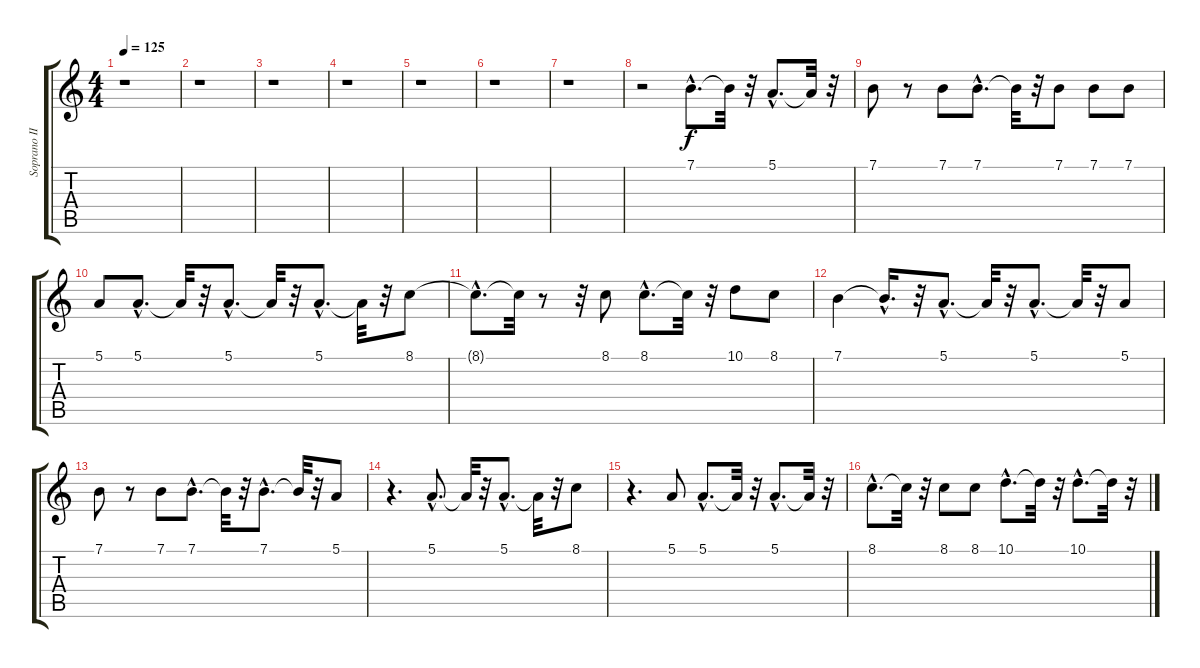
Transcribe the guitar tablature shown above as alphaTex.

\track ("Soprano II" "Soprano II") {instrument lead6voice}
\staff {score tabs}
\tuning (E4 B3 G3 D3 A2 E2) {hide}
\ts (4 4)
\tempo 125
\clef g2
\ks c
r.1{dy f} |
r.1 |
r.1 |
r.1 |
r.1 |
r.1 |
r.1 |
r.2 7.1{hac}.8{d} 7.1{t}.32 r.32 5.1{hac}.8{d} 5.1{t}.32 r.32 |
7.1.8 r.8 7.1.8 7.1{hac}.8{d} 7.1{t}.32 r.32 7.1.8 7.1.8 7.1.8 |
5.1.8 5.1{hac}.8{d} 5.1{t}.32 r.32 5.1{hac}.8{d} 5.1{t}.32 r.32 5.1{hac}.8{d} 5.1{t}.32 r.32 8.1.8 |
8.1{hac t}.8{d} 8.1{t}.32 r.8 r.32 8.1.8 8.1{hac}.8{d} 8.1{t}.32 r.32 10.1.8 8.1.8 |
7.1.4 7.1{hac t}.16{d} r.32 5.1{hac}.8{d} 5.1{t}.32 r.32 5.1{hac}.8{d} 5.1{t}.32 r.32 5.1.8 |
7.1.8 r.8 7.1.8 7.1{hac}.8{d} 7.1{t}.32 r.32 7.1{hac}.8{d} 7.1{t}.32 r.32 5.1.8 |
r.4{d} 5.1{hac}.8{d} 5.1{t}.32 r.32 5.1{hac}.8{d} 5.1{t}.32 r.32 8.1.8 |
r.4{d} 5.1.8 5.1{hac}.8{d} 5.1{t}.32 r.32 5.1{hac}.8{d} 5.1{t}.32 r.32 |
8.1{hac}.8{d} 8.1{t}.32 r.32 8.1.8 8.1.8 10.1{hac}.8{d} 10.1{t}.32 r.32 10.1{hac}.8{d} 10.1{t}.32 r.32
